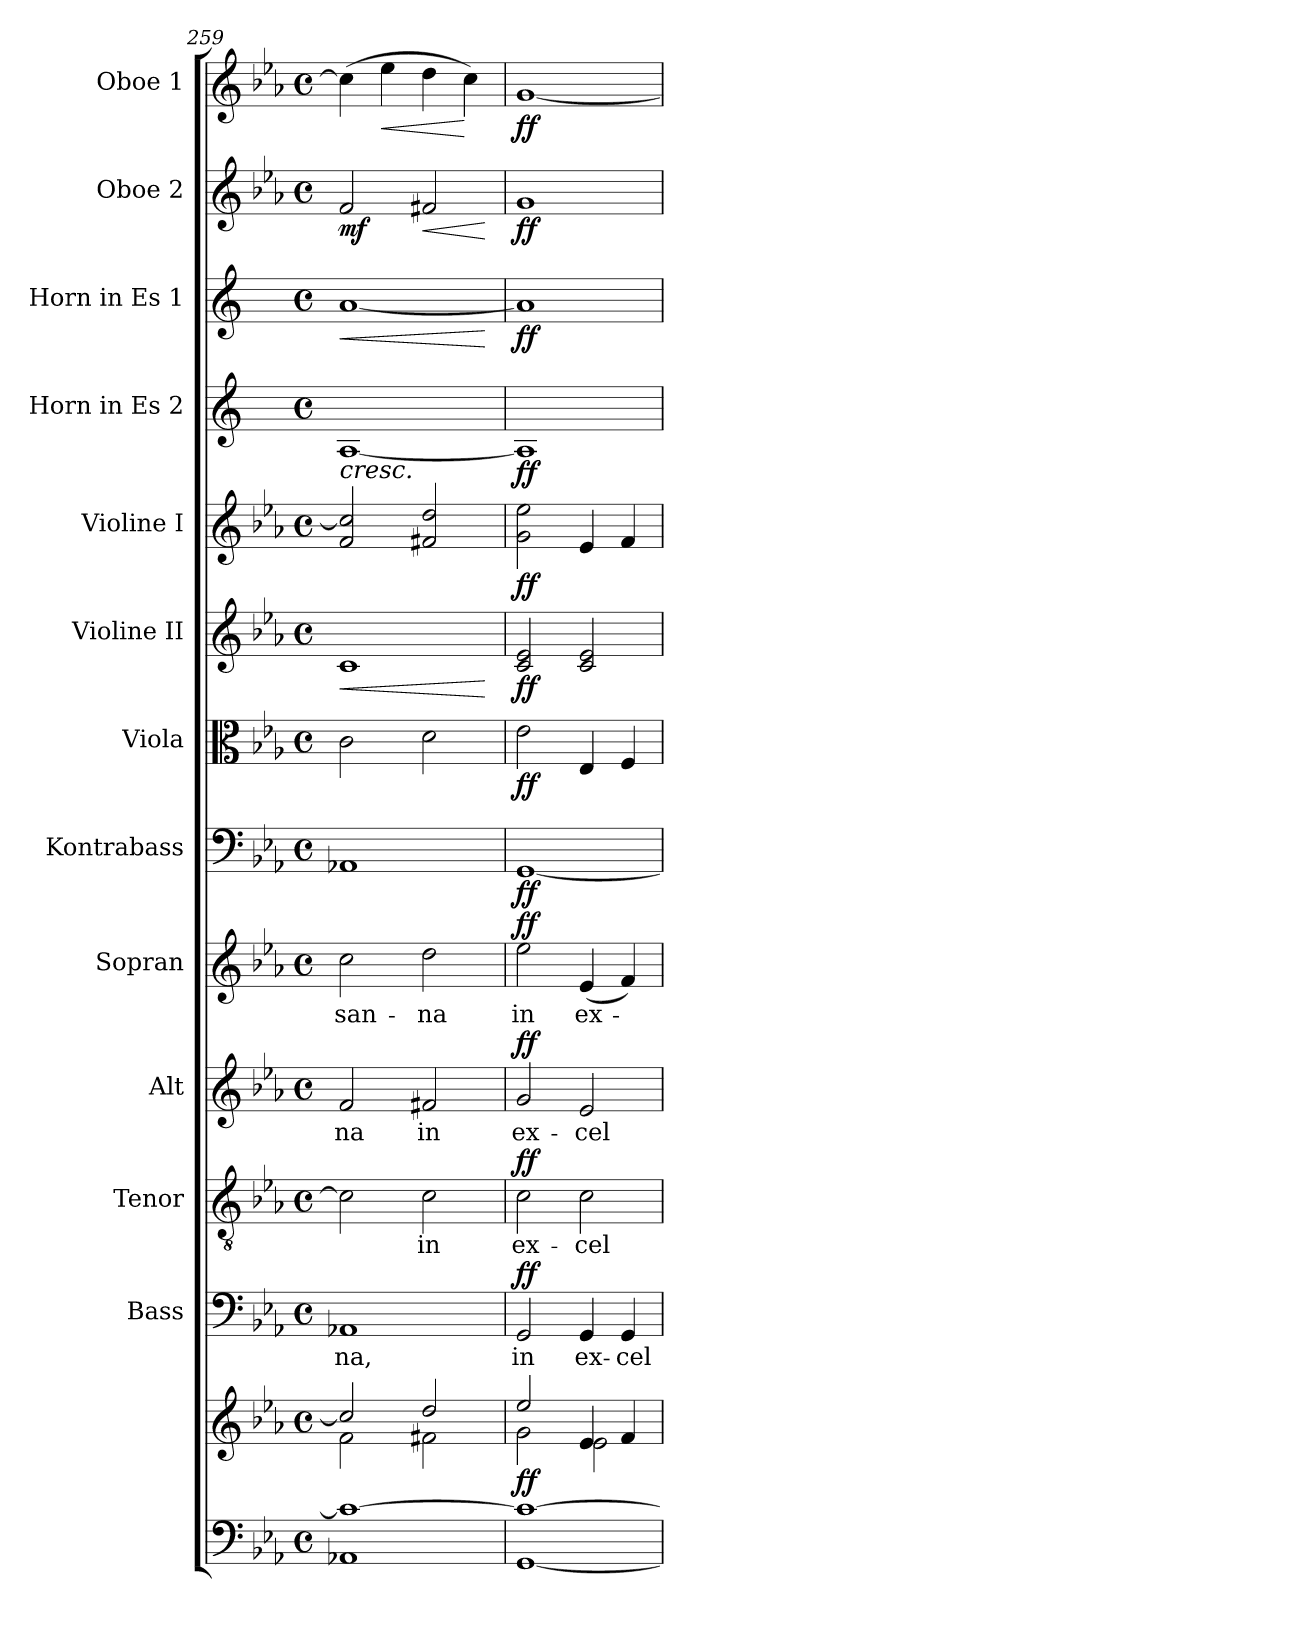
**kern	**kern	**dynam	**kern	**text	**dynam	**kern	**text	**dynam	**kern	**text	**dynam	**kern	**text	**dynam	**kern	**dynam	**kern	**dynam	**kern	**dynam	**kern	**dynam	**kern	**dynam	**kern	**dynam	**kern	**dynam	**kern	**dynam
*part13	*part13	*part13	*part12	*part12	*part12	*part11	*part11	*part11	*part10	*part10	*part10	*part9	*part9	*part9	*part8	*part8	*part7	*part7	*part6	*part6	*part5	*part5	*part4	*part4	*part3	*part3	*part2	*part2	*part1	*part1
*staff14	*staff13	*staff13/14	*staff12	*staff12	*staff12	*staff11	*staff11	*staff11	*staff10	*staff10	*staff10	*staff9	*staff9	*staff9	*staff8	*staff8	*staff7	*staff7	*staff6	*staff6	*staff5	*staff5	*staff4	*staff4	*staff3	*staff3	*staff2	*staff2	*staff1	*staff1
*	*	*	*I"Bass	*	*	*I"Tenor	*	*	*I"Alt	*	*	*I"Sopran	*	*	*I"Kontrabass	*	*I"Viola	*	*I"Violine II	*	*I"Violine I	*	*I"Horn in Es 2	*	*I"Horn in Es 1	*	*I"Oboe 2	*	*I"Oboe 1	*
*	*	*	*I'B.	*	*	*I'T.	*	*	*I'A.	*	*	*I'S.	*	*	*I'Kb.	*	*I'Vla.	*	*I'Vl. II	*	*I'Vl. I	*	*I'Hr. 2	*	*I'Hr. 1	*	*I'Ob. 2	*	*I'Ob. 1	*
*clefF4	*clefG2	*	*clefF4	*	*	*clefGv2	*	*	*clefG2	*	*	*clefG2	*	*	*clefF4	*	*clefC3	*	*clefG2	*	*clefG2	*	*clefG2	*	*clefG2	*	*clefG2	*	*clefG2	*
*	*	*	*	*	*	*	*	*	*	*	*	*	*	*	*ITrd7c12	*	*	*	*	*	*	*	*ITrd5c9	*	*ITrd5c9	*	*	*	*	*
*k[b-e-a-]	*k[b-e-a-]	*	*k[b-e-a-]	*	*	*k[b-e-a-]	*	*	*k[b-e-a-]	*	*	*k[b-e-a-]	*	*	*k[b-e-a-]	*	*k[b-e-a-]	*	*k[b-e-a-]	*	*k[b-e-a-]	*	*k[b-e-a-]	*	*k[b-e-a-]	*	*k[b-e-a-]	*	*k[b-e-a-]	*
*E-:	*E-:	*	*E-:	*	*	*E-:	*	*	*E-:	*	*	*E-:	*	*	*E-:	*	*E-:	*	*E-:	*	*E-:	*	*E-:	*	*E-:	*	*E-:	*	*E-:	*
*M4/4	*M4/4	*	*M4/4	*	*	*M4/4	*	*	*M4/4	*	*	*M4/4	*	*	*M4/4	*	*M4/4	*	*M4/4	*	*M4/4	*	*M4/4	*	*M4/4	*	*M4/4	*	*M4/4	*
*met(c)	*met(c)	*	*met(c)	*	*	*met(c)	*	*	*met(c)	*	*	*met(c)	*	*	*met(c)	*	*met(c)	*	*met(c)	*	*met(c)	*	*met(c)	*	*met(c)	*	*met(c)	*	*met(c)	*
=259	=259	=259	=259	=259	=259	=259	=259	=259	=259	=259	=259	=259	=259	=259	=259	=259	=259	=259	=259	=259	=259	=259	=259	=259	=259	=259	=259	=259	=259	=259
*^	*^	*	*	*	*	*	*	*	*	*	*	*	*	*	*	*	*	*	*	*	*	*	*	*	*	*	*	*	*	*
!	!	!	!	!	!	!LO:LY:b	!	!	!	!	!	!LO:LY:b	!	!	!LO:LY:b	!	!	!	!	!	!	!LO:HP:b	!	!	!	!LO:HP:b	!	!LO:HP:b	!	!LO:DY:b	!	!
1c_	1AA-X	2cc/]	2f\	.	1AA-X	-na,	.	2c\]	.	.	2f/	-na	.	2cc\	-san-	.	1AAA-X	.	2c\	.	1c	<	2f/ 2cc/]	.	[1C	<	[1c	<	2f/	mf	(>4cc\]	.
!	!	!	!	!	!	!	!	!	!	!	!	!	!	!	!	!	!	!	!	!	!	!	!	!	!	!	!	!	!	!	!	!LO:HP:b
.	.	.	.	.	.	.	.	.	.	.	.	.	.	.	.	.	.	.	.	.	.	.	.	.	.	.	.	.	.	.	4ee-\	<
!	!	!	!	!	!	!	!	!	!LO:LY:b	!	!	!LO:LY:b	!	!	!LO:LY:b	!	!	!	!	!	!	!	!	!	!	!	!	!	!	!LO:HP:b	!	!
.	.	2dd/	2f#X\	.	.	.	.	2c\	in	.	2f#X/	in	.	2dd\	-na	.	.	.	2d\	.	.	.	2f#X/ 2dd/	.	.	.	.	.	2f#X/	<	4dd\	.
.	.	.	.	.	.	.	.	.	.	.	.	.	.	.	.	.	.	.	.	.	.	.	.	.	.	.	.	.	.	.	4cc\)	[
*v	*v	*	*	*	*	*	*	*	*	*	*	*	*	*	*	*	*	*	*	*	*	*	*	*	*	*	*	*	*	*	*	*
*	*v	*v	*	*	*	*	*	*	*	*	*	*	*	*	*	*	*	*	*	*	*	*	*	*	*	*	*	*	*	*	*
.	.	.	.	.	.	.	.	.	.	.	.	.	.	.	.	.	.	.	.	[	.	.	.	.	.	[	.	[	.	.
=260	=260	=260	=260	=260	=260	=260	=260	=260	=260	=260	=260	=260	=260	=260	=260	=260	=260	=260	=260	=260	=260	=260	=260	=260	=260	=260	=260	=260	=260	=260
*^	*^	*	*	*	*	*	*	*	*	*	*	*	*	*	*	*	*	*	*	*	*	*	*	*	*	*	*	*	*	*
!	!	!	!	!LO:DY:b	!	!LO:LY:b	!LO:DY:a	!	!LO:LY:b	!LO:DY:a	!	!LO:LY:b	!LO:DY:a	!	!LO:LY:b	!LO:DY:a	!	!LO:DY:b	!	!LO:DY:b	!	!LO:DY:b	!	!LO:DY:b	!	!LO:DY:b	!	!LO:DY:b	!	!LO:DY:b	!	!LO:DY:b
1c_	[<1GG	2ee-/	2g\	ff	2GG/	in	ff	2c\	ex-	ff	2g/	ex-	ff	2ee-\	in	ff	[1GGG	ff	2e-\	ff	2c/ 2e-/	ff	2g\ 2ee-\	ff	1C]	ff	1c]	ff	1g	ff	[1g	ff
!	!	!	!	!	!	!LO:LY:b	!	!	!LO:LY:b	!	!	!LO:LY:b	!	!	!LO:LY:b	!	!	!	!	!	!	!	!	!	!	!	!	!	!	!	!	!
.	.	4e-/	2e-\	.	4GG/	ex-	.	2c\	-cel-	.	2e-/	-cel-	.	(<4e-/	ex-	.	.	.	4E-/	.	2c/ 2e-/	.	4e-/	.	.	.	.	.	.	.	.	.
!	!	!	!	!	!	!LO:LY:b	!	!	!	!	!	!	!	!	!	!	!	!	!	!	!	!	!	!	!	!	!	!	!	!	!	!
.	.	4f/	.	.	4GG/	-cel-	.	.	.	.	.	.	.	4f/)	.	.	.	.	4F/	.	.	.	4f/	.	.	.	.	.	.	.	.	.
*v	*v	*	*	*	*	*	*	*	*	*	*	*	*	*	*	*	*	*	*	*	*	*	*	*	*	*	*	*	*	*	*	*
*	*v	*v	*	*	*	*	*	*	*	*	*	*	*	*	*	*	*	*	*	*	*	*	*	*	*	*	*	*	*	*	*
.	.	.	.	.	.	.	.	.	.	.	.	.	.	.	.	.	.	.	.	.	.	.	.	[	.	.	.	.	.	.
=	=	=	=	=	=	=	=	=	=	=	=	=	=	=	=	=	=	=	=	=	=	=	=	=	=	=	=	=	=	=
*-	*-	*-	*-	*-	*-	*-	*-	*-	*-	*-	*-	*-	*-	*-	*-	*-	*-	*-	*-	*-	*-	*-	*-	*-	*-	*-	*-	*-	*-	*-
